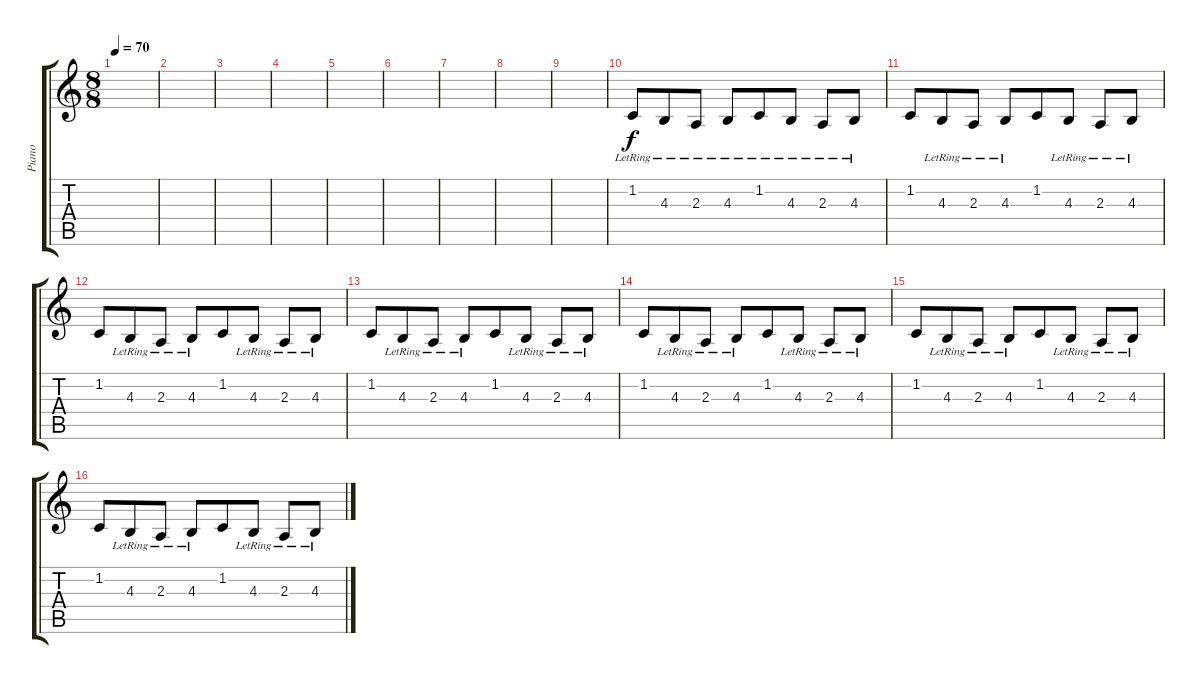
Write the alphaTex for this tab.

\track ("Piano" "Piano") {instrument acousticgrandpiano}
\staff {score tabs}
\tuning (E4 B3 G3 D3 A2 E2) {hide}
\ts (8 8)
\tempo 70
\clef g2
\ks c
|
|
|
|
|
|
|
|
|
1.2{lr}.8 4.3{lr}.8 2.3{lr}.8 4.3{lr}.8 1.2{lr}.8 4.3{lr}.8 2.3{lr}.8 4.3{lr}.8 |
1.2.8 4.3{lr}.8 2.3{lr}.8 4.3{lr}.8 1.2.8 4.3{lr}.8 2.3{lr}.8 4.3{lr}.8 |
1.2.8 4.3{lr}.8 2.3{lr}.8 4.3{lr}.8 1.2.8 4.3{lr}.8 2.3{lr}.8 4.3{lr}.8 |
1.2.8 4.3{lr}.8 2.3{lr}.8 4.3{lr}.8 1.2.8 4.3{lr}.8 2.3{lr}.8 4.3{lr}.8 |
1.2.8 4.3{lr}.8 2.3{lr}.8 4.3{lr}.8 1.2.8 4.3{lr}.8 2.3{lr}.8 4.3{lr}.8 |
1.2.8 4.3{lr}.8 2.3{lr}.8 4.3{lr}.8 1.2.8 4.3{lr}.8 2.3{lr}.8 4.3{lr}.8 |
1.2.8 4.3{lr}.8 2.3{lr}.8 4.3{lr}.8 1.2.8 4.3{lr}.8 2.3{lr}.8 4.3{lr}.8
